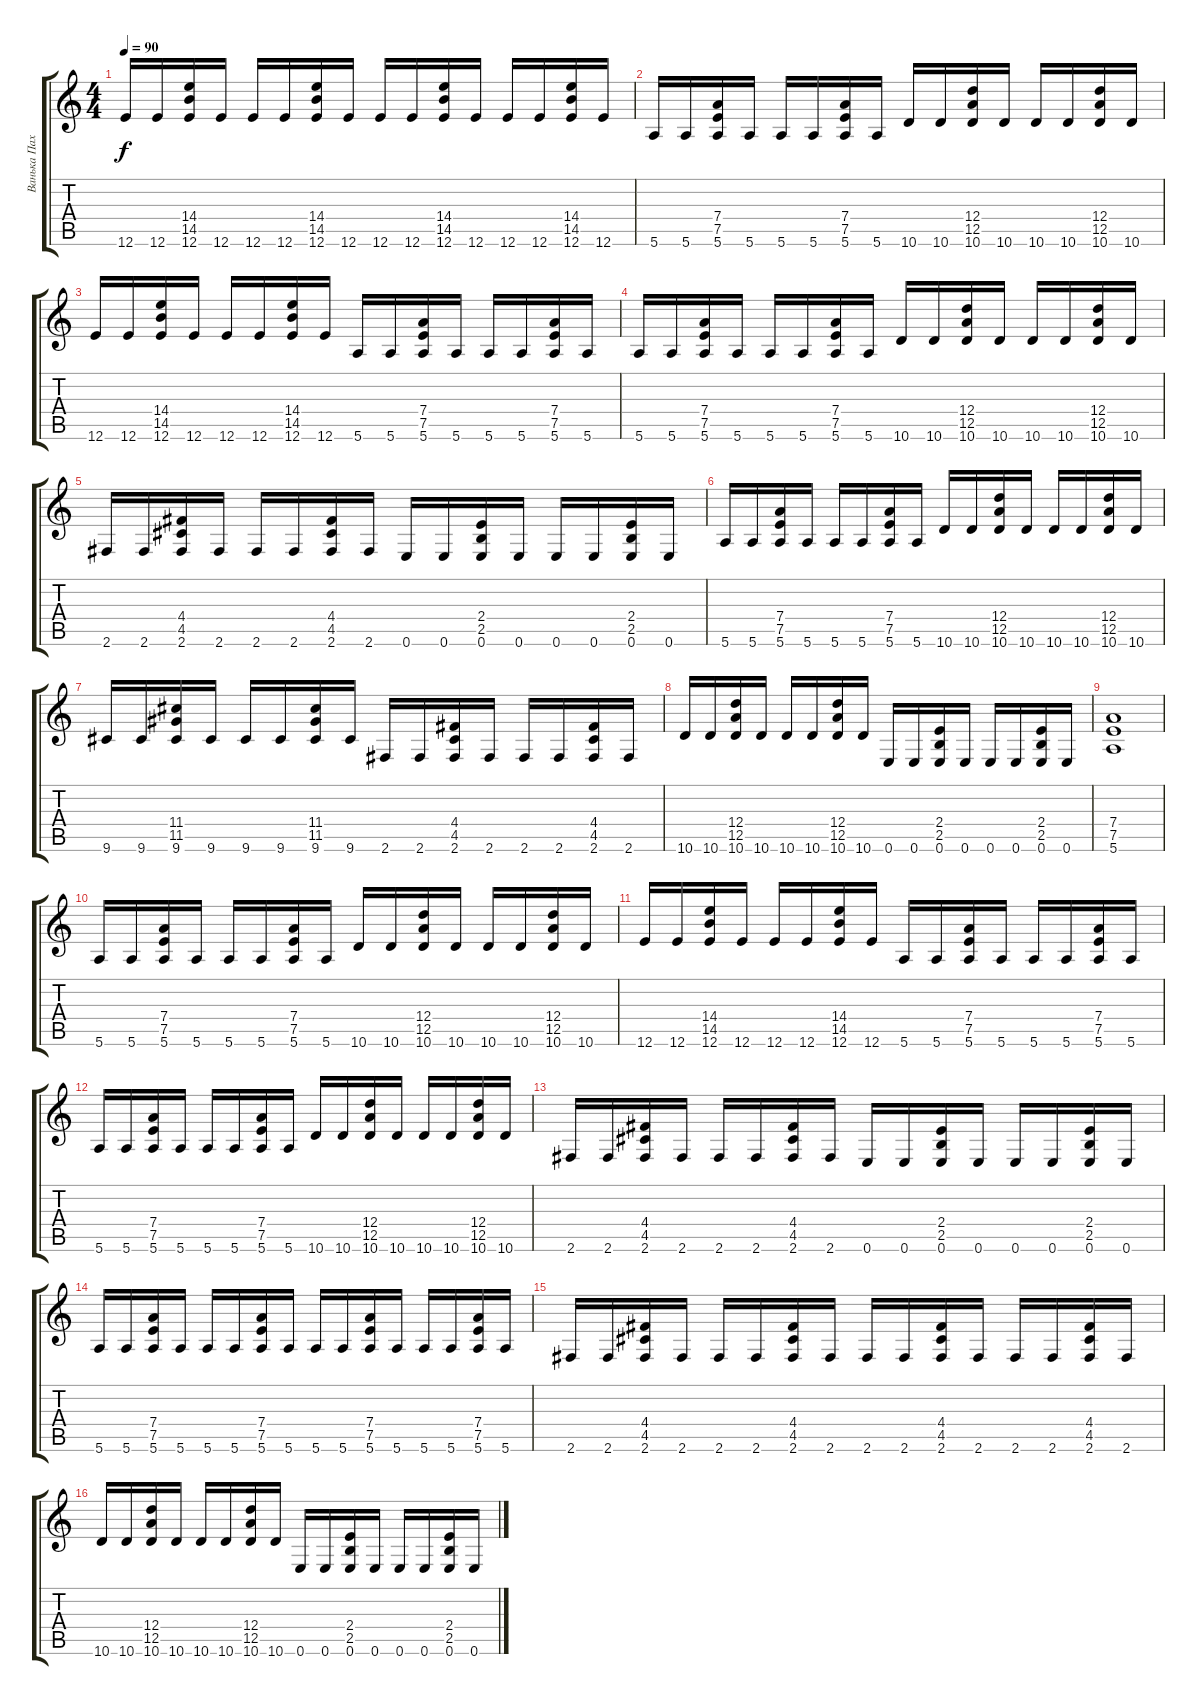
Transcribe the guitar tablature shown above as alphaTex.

\track ("Ванька Пахомов" "Ванька Пах") {instrument distortionguitar}
\staff {score tabs}
\tuning (E4 B3 G3 D3 A2 E2) {hide}
\ts (4 4)
\tempo 90
\clef g2
\ks c
12.6.16{dy f} 12.6.16 (14.4 14.5 12.6).16 12.6.16 12.6.16 12.6.16 (14.4 14.5 12.6).16 12.6.16 12.6.16 12.6.16 (14.4 14.5 12.6).16 12.6.16 12.6.16 12.6.16 (14.4 14.5 12.6).16 12.6.16 |
5.6.16 5.6.16 (7.4 7.5 5.6).16 5.6.16 5.6.16 5.6.16 (7.4 7.5 5.6).16 5.6.16 10.6.16 10.6.16 (12.4 12.5 10.6).16 10.6.16 10.6.16 10.6.16 (12.4 12.5 10.6).16 10.6.16 |
12.6.16 12.6.16 (14.4 14.5 12.6).16 12.6.16 12.6.16 12.6.16 (14.4 14.5 12.6).16 12.6.16 5.6.16 5.6.16 (7.4 7.5 5.6).16 5.6.16 5.6.16 5.6.16 (7.4 7.5 5.6).16 5.6.16 |
5.6.16 5.6.16 (7.4 7.5 5.6).16 5.6.16 5.6.16 5.6.16 (7.4 7.5 5.6).16 5.6.16 10.6.16 10.6.16 (12.4 12.5 10.6).16 10.6.16 10.6.16 10.6.16 (12.4 12.5 10.6).16 10.6.16 |
2.6.16 2.6.16 (4.4 4.5 2.6).16 2.6.16 2.6.16 2.6.16 (4.4 4.5 2.6).16 2.6.16 0.6.16 0.6.16 (2.4 2.5 0.6).16 0.6.16 0.6.16 0.6.16 (2.4 2.5 0.6).16 0.6.16 |
5.6.16 5.6.16 (7.4 7.5 5.6).16 5.6.16 5.6.16 5.6.16 (7.4 7.5 5.6).16 5.6.16 10.6.16 10.6.16 (12.4 12.5 10.6).16 10.6.16 10.6.16 10.6.16 (12.4 12.5 10.6).16 10.6.16 |
9.6.16 9.6.16 (11.4 11.5 9.6).16 9.6.16 9.6.16 9.6.16 (11.4 11.5 9.6).16 9.6.16 2.6.16 2.6.16 (4.4 4.5 2.6).16 2.6.16 2.6.16 2.6.16 (4.4 4.5 2.6).16 2.6.16 |
10.6.16 10.6.16 (12.4 12.5 10.6).16 10.6.16 10.6.16 10.6.16 (12.4 12.5 10.6).16 10.6.16 0.6.16 0.6.16 (2.4 2.5 0.6).16 0.6.16 0.6.16 0.6.16 (2.4 2.5 0.6).16 0.6.16 |
(7.4 7.5 5.6).1 |
5.6.16 5.6.16 (7.4 7.5 5.6).16 5.6.16 5.6.16 5.6.16 (7.4 7.5 5.6).16 5.6.16 10.6.16 10.6.16 (12.4 12.5 10.6).16 10.6.16 10.6.16 10.6.16 (12.4 12.5 10.6).16 10.6.16 |
12.6.16 12.6.16 (14.4 14.5 12.6).16 12.6.16 12.6.16 12.6.16 (14.4 14.5 12.6).16 12.6.16 5.6.16 5.6.16 (7.4 7.5 5.6).16 5.6.16 5.6.16 5.6.16 (7.4 7.5 5.6).16 5.6.16 |
5.6.16 5.6.16 (7.4 7.5 5.6).16 5.6.16 5.6.16 5.6.16 (7.4 7.5 5.6).16 5.6.16 10.6.16 10.6.16 (12.4 12.5 10.6).16 10.6.16 10.6.16 10.6.16 (12.4 12.5 10.6).16 10.6.16 |
2.6.16 2.6.16 (4.4 4.5 2.6).16 2.6.16 2.6.16 2.6.16 (4.4 4.5 2.6).16 2.6.16 0.6.16 0.6.16 (2.4 2.5 0.6).16 0.6.16 0.6.16 0.6.16 (2.4 2.5 0.6).16 0.6.16 |
5.6.16 5.6.16 (7.4 7.5 5.6).16 5.6.16 5.6.16 5.6.16 (7.4 7.5 5.6).16 5.6.16 5.6.16 5.6.16 (7.4 7.5 5.6).16 5.6.16 5.6.16 5.6.16 (7.4 7.5 5.6).16 5.6.16 |
2.6.16 2.6.16 (4.4 4.5 2.6).16 2.6.16 2.6.16 2.6.16 (4.4 4.5 2.6).16 2.6.16 2.6.16 2.6.16 (4.4 4.5 2.6).16 2.6.16 2.6.16 2.6.16 (4.4 4.5 2.6).16 2.6.16 |
10.6.16 10.6.16 (12.4 12.5 10.6).16 10.6.16 10.6.16 10.6.16 (12.4 12.5 10.6).16 10.6.16 0.6.16 0.6.16 (2.4 2.5 0.6).16 0.6.16 0.6.16 0.6.16 (2.4 2.5 0.6).16 0.6.16
